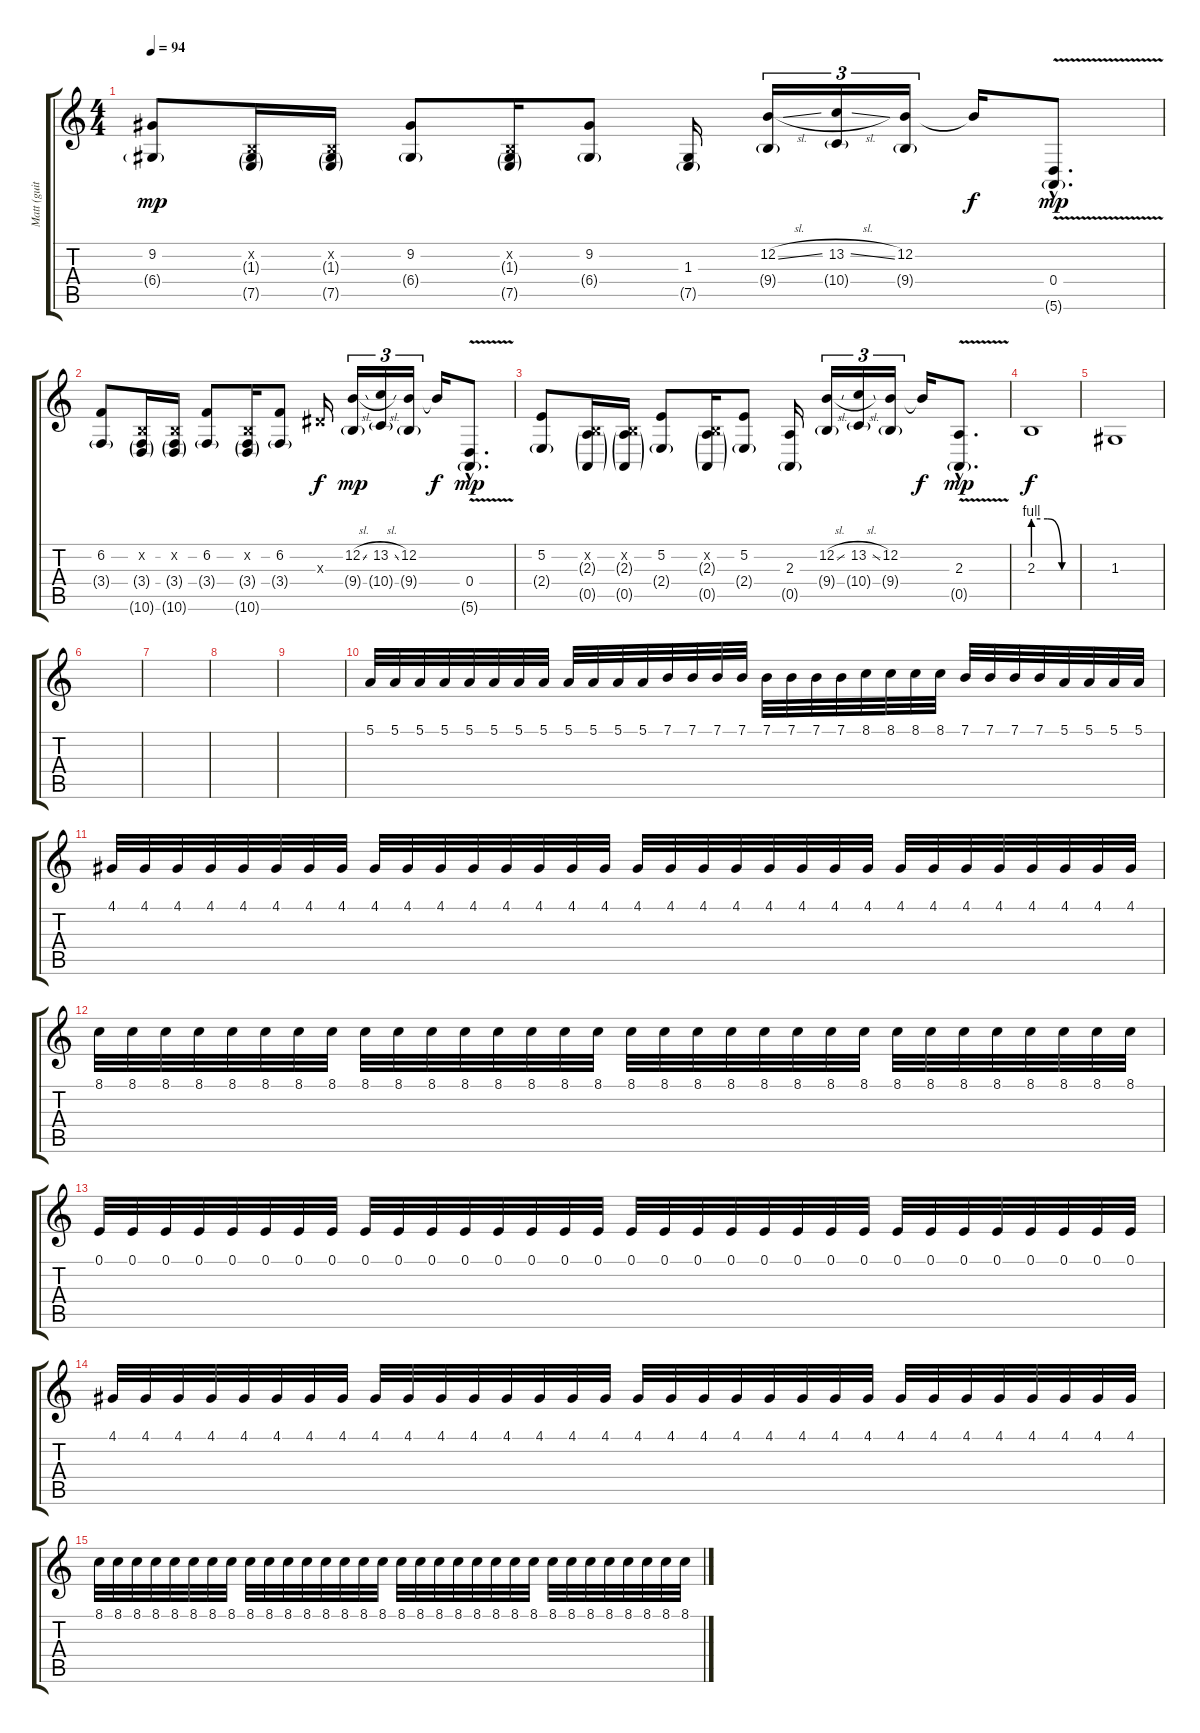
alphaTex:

\track ("Matt (guitare effect)" "Matt (guit") {instrument lead3calliope}
\staff {score tabs}
\tuning (E4 B3 G3 D3 A2 E2) {hide}
\ts (4 4)
\tempo 94
\clef g2
\ks c
(9.2 6.4{g}).8{dy mp} (0.2{x} 1.3{g} 7.5{g}).16 (0.2{x} 1.3{g} 7.5{g}).16 (9.2 6.4{g}).8 (0.2{x} 1.3{g} 7.5{g}).16 (9.2 6.4{g}).8 (1.3 7.5{g}).16 (12.2{sl} 9.4{g}).16{tu (3 2)} (13.2{sl} 10.4{g}).16{tu (3 2)} (12.2 9.4{g}).16{tu (3 2)} 12.2{t}.16{dy f} (0.4{v hac} 5.6{g hac}).8{d dy mp} |
(6.2 3.4{g}).8 (0.2{x} 3.4{g} 10.6{g}).16 (0.2{x} 3.4{g} 10.6{g}).16 (6.2 3.4{g}).8 (0.2{x} 3.4{g} 10.6{g}).16 (6.2 3.4{g}).8 8.3{x}.16{dy f} (12.2{sl} 9.4{g}).16{tu (3 2) dy mp} (13.2{sl} 10.4{g}).16{tu (3 2)} (12.2 9.4{g}).16{tu (3 2)} 12.2{t}.16{dy f} (0.4{v hac} 5.6{g hac}).8{d dy mp} |
(5.2 2.4{g}).8 (0.2{x} 2.3{g} 0.5{g}).16 (0.2{x} 2.3{g} 0.5{g}).16 (5.2 2.4{g}).8 (0.2{x} 2.3{g} 0.5{g}).16 (5.2 2.4{g}).8 (2.3 0.5{g}).16 (12.2{sl} 9.4{g}).16{tu (3 2)} (13.2{sl} 10.4{g}).16{tu (3 2)} (12.2 9.4{g}).16{tu (3 2)} 12.2{t}.16{dy f} (2.3{v hac} 0.5{g hac}).8{d dy mp} |
2.3{be (custom 0 4 20 4 40 0 60 0)}.1{dy f} |
1.3.1 |
|
|
|
|
5.1.32{instrument tremolostrings} 5.1.32 5.1.32 5.1.32 5.1.32 5.1.32 5.1.32 5.1.32 5.1.32 5.1.32 5.1.32 5.1.32 7.1.32 7.1.32 7.1.32 7.1.32 7.1.32 7.1.32 7.1.32 7.1.32 8.1.32 8.1.32 8.1.32 8.1.32 7.1.32 7.1.32 7.1.32 7.1.32 5.1.32 5.1.32 5.1.32 5.1.32 |
4.1.32 4.1.32 4.1.32 4.1.32 4.1.32 4.1.32 4.1.32 4.1.32 4.1.32 4.1.32 4.1.32 4.1.32 4.1.32 4.1.32 4.1.32 4.1.32 4.1.32 4.1.32 4.1.32 4.1.32 4.1.32 4.1.32 4.1.32 4.1.32 4.1.32 4.1.32 4.1.32 4.1.32 4.1.32 4.1.32 4.1.32 4.1.32 |
8.1.32 8.1.32 8.1.32 8.1.32 8.1.32 8.1.32 8.1.32 8.1.32 8.1.32 8.1.32 8.1.32 8.1.32 8.1.32 8.1.32 8.1.32 8.1.32 8.1.32 8.1.32 8.1.32 8.1.32 8.1.32 8.1.32 8.1.32 8.1.32 8.1.32 8.1.32 8.1.32 8.1.32 8.1.32 8.1.32 8.1.32 8.1.32 |
0.1.32 0.1.32 0.1.32 0.1.32 0.1.32 0.1.32 0.1.32 0.1.32 0.1.32 0.1.32 0.1.32 0.1.32 0.1.32 0.1.32 0.1.32 0.1.32 0.1.32 0.1.32 0.1.32 0.1.32 0.1.32 0.1.32 0.1.32 0.1.32 0.1.32 0.1.32 0.1.32 0.1.32 0.1.32 0.1.32 0.1.32 0.1.32 |
4.1.32 4.1.32 4.1.32 4.1.32 4.1.32 4.1.32 4.1.32 4.1.32 4.1.32 4.1.32 4.1.32 4.1.32 4.1.32 4.1.32 4.1.32 4.1.32 4.1.32 4.1.32 4.1.32 4.1.32 4.1.32 4.1.32 4.1.32 4.1.32 4.1.32 4.1.32 4.1.32 4.1.32 4.1.32 4.1.32 4.1.32 4.1.32 |
8.1.32 8.1.32 8.1.32 8.1.32 8.1.32 8.1.32 8.1.32 8.1.32 8.1.32 8.1.32 8.1.32 8.1.32 8.1.32 8.1.32 8.1.32 8.1.32 8.1.32 8.1.32 8.1.32 8.1.32 8.1.32 8.1.32 8.1.32 8.1.32 8.1.32 8.1.32 8.1.32 8.1.32 8.1.32 8.1.32 8.1.32 8.1.32
